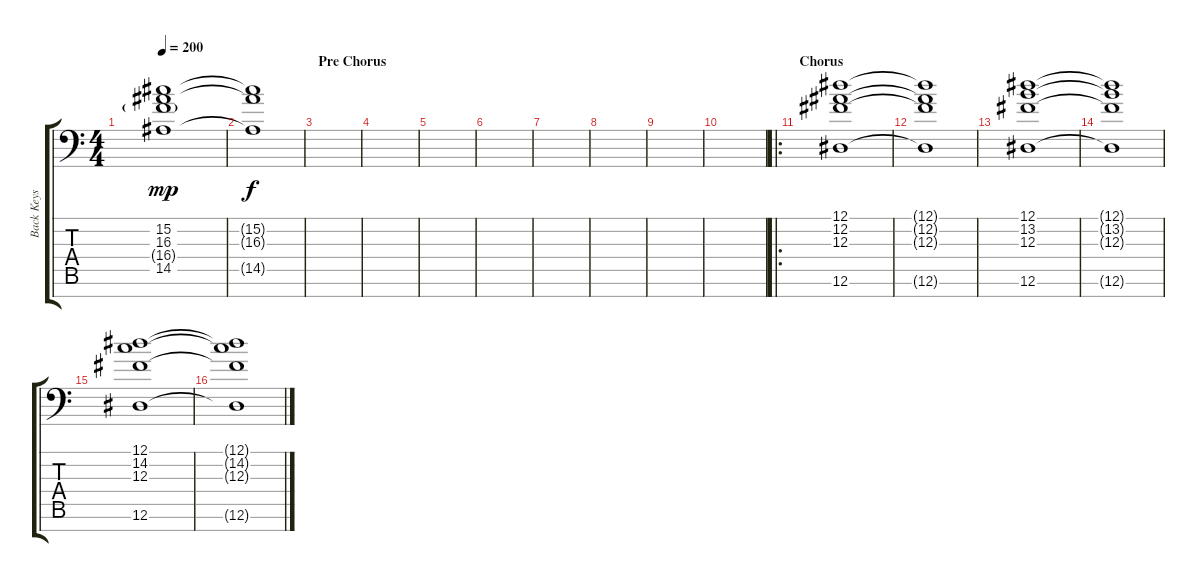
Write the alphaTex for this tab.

\track ("Back Keys" "Back Keys") {instrument stringensemble1}
\staff {score tabs}
\tuning (Eb4 Bb3 Gb3 Db3 Ab2 Eb2 Eb1) {hide}
\ts (4 4)
\tempo 200
\clef f4
\ks c
(15.2 16.3 16.4{g} 14.5).1{dy mp volume 13 instrument synthstrings2} |
(15.2{t} 16.3{t} 14.5{t}).1{dy f} |
\section ("" "Pre Chorus")
|
|
|
|
|
|
|
|
\ro
\section ("" "Chorus")
(12.1 12.2 12.3 12.6).1{volume 12 instrument synthstrings2} |
(12.1{t} 12.2{t} 12.3{t} 12.6{t}).1 |
(12.1 13.2 12.3 12.6).1{volume 12 instrument synthstrings2} |
(12.1{t} 13.2{t} 12.3{t} 12.6{t}).1 |
(12.1 14.2 12.3 12.6).1{volume 12 instrument synthstrings2} |
(12.1{t} 14.2{t} 12.3{t} 12.6{t}).1
